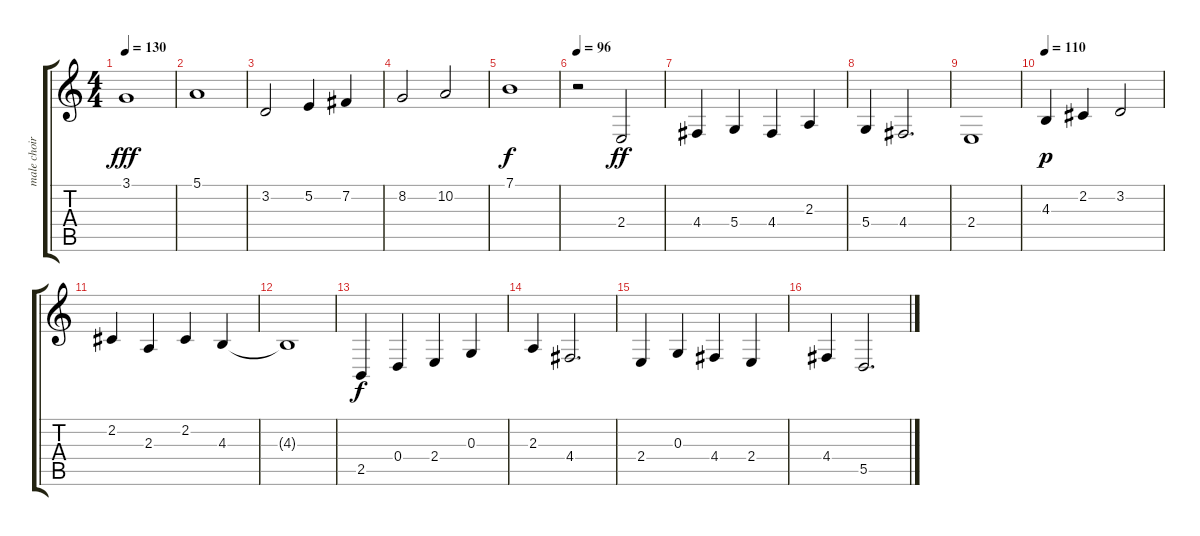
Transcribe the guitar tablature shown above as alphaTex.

\track ("male choir" "male choir") {instrument fx7echoes}
\staff {score tabs}
\tuning (E4 B3 G3 D3 A2 E2) {hide}
\ts (4 4)
\tempo 130
\clef g2
\ks c
3.1.1{dy fff} |
5.1.1 |
3.2.2 5.2.4 7.2.4 |
8.2.2 10.2.2 |
7.1.1{dy f} |
\tempo 96
r.2 2.4.2{dy ff} |
4.4.4 5.4.4 4.4.4 2.3.4 |
5.4.4 4.4.2{d} |
2.4.1 |
\tempo 110
4.3.4{dy p} 2.2.4 3.2.2 |
2.2.4 2.3.4 2.2.4 4.3.4 |
4.3{t}.1 |
2.5.4{dy f} 0.4.4 2.4.4 0.3.4 |
2.3.4 4.4.2{d} |
2.4.4 0.3.4 4.4.4 2.4.4 |
4.4.4 5.5.2{d}
